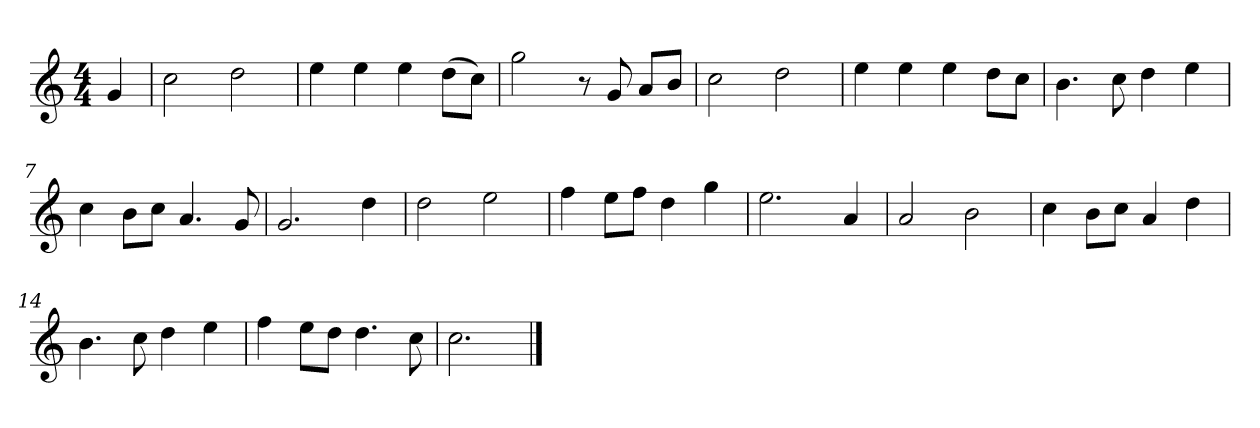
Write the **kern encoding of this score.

**kern
*part1
*staff1
*k[]
*M4/4
*MM120
=
4g
=1
2cc
2dd
=2
4ee
4ee
4ee
(8ddL
8ccJ)
=3
2gg
8r
8g
8aL
8bJ
=4
2cc
2dd
=5
4ee
4ee
4ee
8ddL
8ccJ
=6
4.b
8cc
4dd
4ee
=7
4cc
8bL
8ccJ
4.a
8g
=8
2.g
4dd
=9
2dd
2ee
=10
4ff
8eeL
8ffJ
4dd
4gg
=11
2.ee
4a
=12
2a
2b
=13
4cc
8bL
8ccJ
4a
4dd
=14
4.b
8cc
4dd
4ee
=15
4ff
8eeL
8ddJ
4.dd
8cc
=16
2.cc
==
*-
